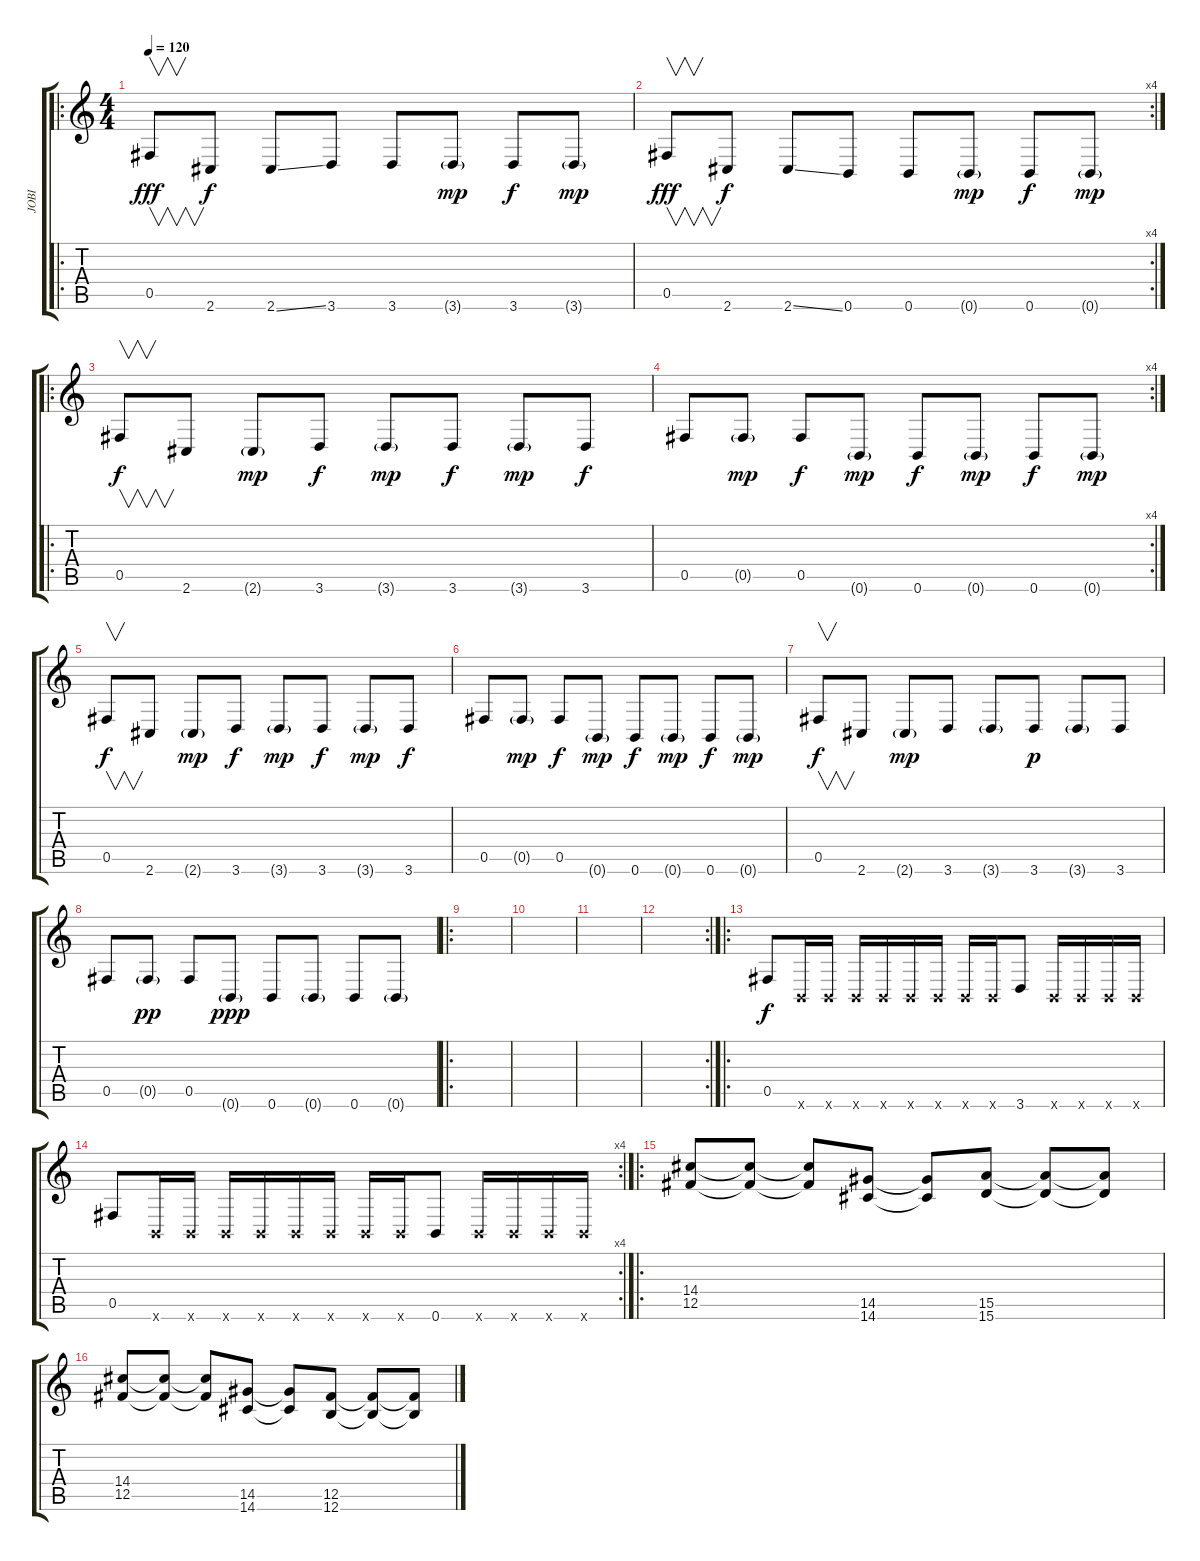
\track ("JOBI" "JOBI") {instrument electricguitarclean}
\staff {score tabs}
\tuning (Db4 Ab3 E3 B2 Gb2 B1) {hide}
\ro
\ts (4 4)
\tempo 120
\clef g2
\ks c
0.5.8{v dy fff instrument electricguitarclean} 2.6.8{dy f} 2.6{ss}.8 3.6.8 3.6.8 3.6{g}.8{dy mp} 3.6.8{dy f} 3.6{g}.8{dy mp} |
\rc 4
0.5.8{v dy fff} 2.6.8{dy f} 2.6{ss}.8 0.6.8 0.6.8 0.6{g}.8{dy mp} 0.6.8{dy f} 0.6{g}.8{dy mp} |
\ro
0.5.8{v dy f} 2.6.8 2.6{g}.8{dy mp} 3.6.8{dy f} 3.6{g}.8{dy mp} 3.6.8{dy f} 3.6{g}.8{dy mp} 3.6.8{dy f} |
\rc 4
0.5.8 0.5{g}.8{dy mp} 0.5.8{dy f} 0.6{g}.8{dy mp} 0.6.8{dy f} 0.6{g}.8{dy mp} 0.6.8{dy f} 0.6{g}.8{dy mp} |
0.5.8{v dy f} 2.6.8 2.6{g}.8{dy mp} 3.6.8{dy f} 3.6{g}.8{dy mp} 3.6.8{dy f} 3.6{g}.8{dy mp} 3.6.8{dy f} |
0.5.8 0.5{g}.8{dy mp} 0.5.8{dy f} 0.6{g}.8{dy mp} 0.6.8{dy f} 0.6{g}.8{dy mp} 0.6.8{dy f} 0.6{g}.8{dy mp} |
0.5.8{v dy f} 2.6.8 2.6{g}.8{dy mp} 3.6.8 3.6{g}.8 3.6.8{dy p} 3.6{g}.8 3.6.8 |
0.5.8 0.5{g}.8{dy pp} 0.5.8 0.6{g}.8{dy ppp} 0.6.8 0.6{g}.8 0.6.8 0.6{g}.8 |
\ro
|
|
|
\rc 2
|
\ro
0.5.8{dy f} 0.6{x}.16 0.6{x}.16 0.6{x}.16 0.6{x}.16 0.6{x}.16 0.6{x}.16 0.6{x}.16 0.6{x}.16 3.6.8 0.6{x}.16 0.6{x}.16 0.6{x}.16 0.6{x}.16 |
\rc 4
0.5.8 0.6{x}.16 0.6{x}.16 0.6{x}.16 0.6{x}.16 0.6{x}.16 0.6{x}.16 0.6{x}.16 0.6{x}.16 0.6.8 0.6{x}.16 0.6{x}.16 0.6{x}.16 0.6{x}.16 |
\ro
(14.4 12.5).8{instrument distortionguitar} (14.4{t} 12.5{t}).8 (14.4{t} 12.5{t}).8 (14.5 14.6).8 (14.5{t} 14.6{t}).8 (15.5 15.6).8 (15.5{t} 15.6{t}).8 (15.5{t} 15.6{t}).8 |
(14.4 12.5).8 (14.4{t} 12.5{t}).8 (14.4{t} 12.5{t}).8 (14.5 14.6).8 (14.5{t} 14.6{t}).8 (12.5 12.6).8 (12.5{t} 12.6{t}).8 (12.5{t} 12.6{t}).8
